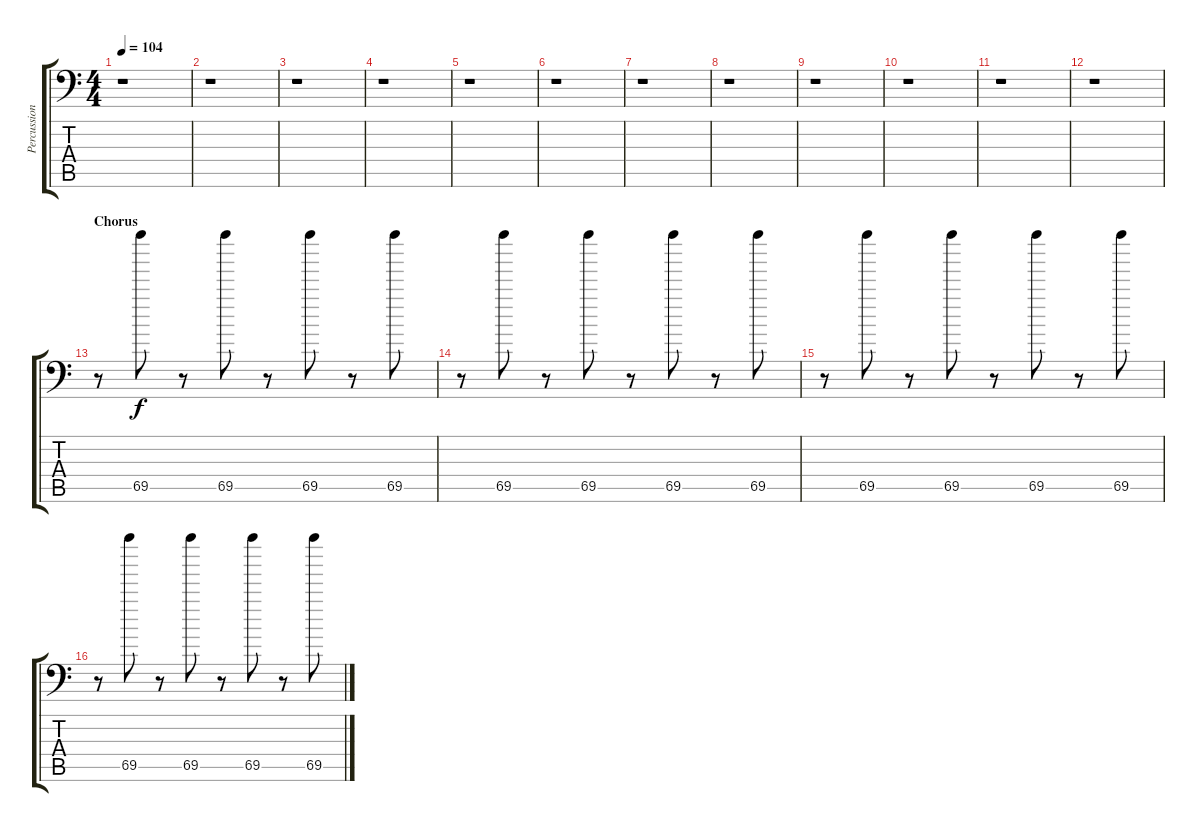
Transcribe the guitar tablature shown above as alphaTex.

\track ("Percussion" "Percussion") {instrument electricguitarclean}
\staff {score tabs}
\tuning (C-1 C-1 C-1 C-1 C-1 C-1) {hide}
\ts (4 4)
\tempo 104
\clef f4
\ks c
r.1{dy f} |
r.1 |
r.1 |
r.1 |
r.1 |
r.1 |
r.1 |
r.1 |
r.1 |
r.1 |
r.1 |
r.1 |
\section ("" "Chorus")
r.8 69.5.8 r.8 69.5.8 r.8 69.5.8 r.8 69.5.8 |
r.8 69.5.8 r.8 69.5.8 r.8 69.5.8 r.8 69.5.8 |
r.8 69.5.8 r.8 69.5.8 r.8 69.5.8 r.8 69.5.8 |
r.8 69.5.8 r.8 69.5.8 r.8 69.5.8 r.8 69.5.8
